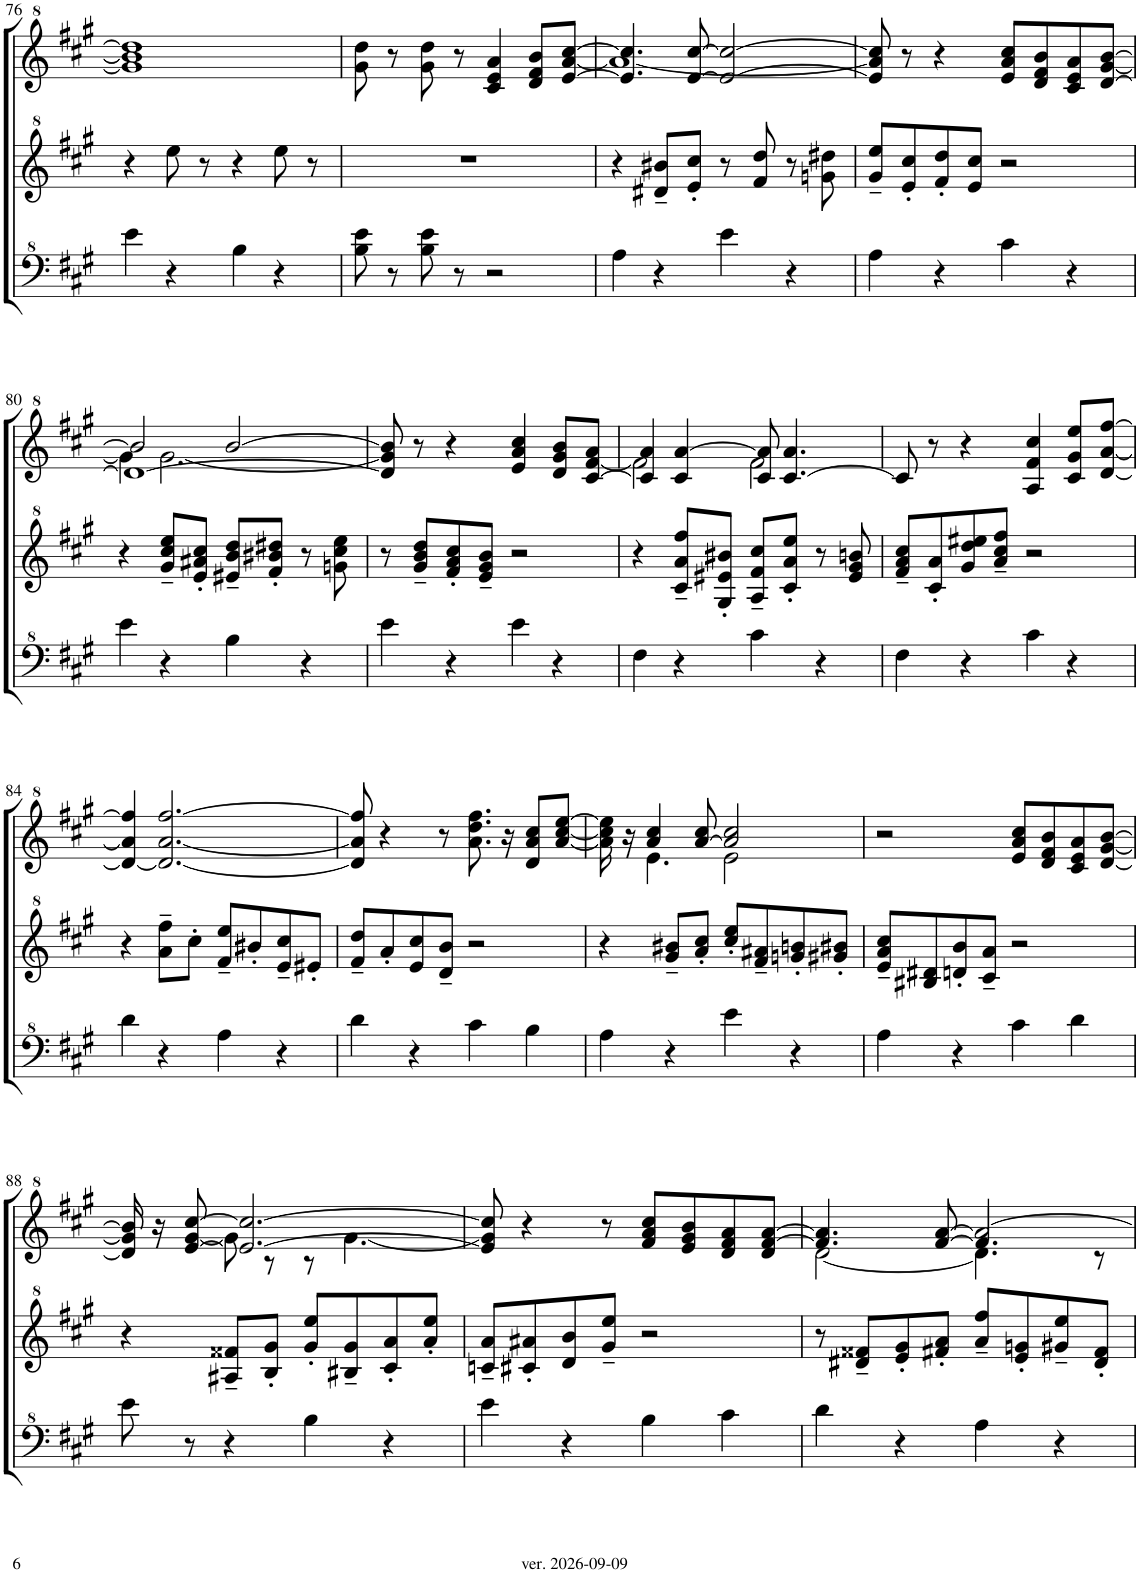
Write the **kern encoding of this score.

**kern	**kern	**kern
*part3	*part2	*part1
*staff3	*staff2	*staff1
*I"パンフルート	*I"パンフルート	*I"パンフルート
!!LO:PB:g=z
*clefF^4	*clefG^2	*clefG^2
*k[f#c#g#]	*k[f#c#g#]	*k[f#c#g#]
*M2/2	*M2/2	*M2/2
*met(c|)	*met(c|)	*met(c|)
=76	=76	=76
4ee\	4r	1gg#] 1bb] 1ddd]
4r	8eee\	.
.	8r	.
4b\	4r	.
4r	8eee\	.
.	8r	.
=77	=77	=77
8b\ 8ee\	1r	8gg#\ 8ddd\
8r	.	8r
8b\ 8ee\	.	8gg#\ 8ddd\
8r	.	8r
2r	.	4cc#/ 4ee/ 4aa/
.	.	8dd/ 8ff#/ 8bb/L
.	.	[8ee/ [8aa/ [8ccc#/J
=78	=78	=78
*	*	*^
4a\	4r	4.ee/] 4.ccc#/]	1aa_
4r	8dd#X/~ 8bb#X/~L	.	.
.	8ee/' 8ccc#/'J	[8ee/ [8ccc#/	.
4ee\	8r	2ee/_ 2ccc#/_	.
.	8ff#/ 8ddd/	.	.
4r	8r	.	.
.	8ggn\ 8ddd#X\	.	.
*	*	*v	*v
=79	=79	=79
4a\	8gg#/~ 8eee/~L	8ee/] 8aa/] 8ccc#/]
.	8ee/' 8ccc#/'	8r
4r	8ff#/' 8ddd/'	4r
.	8ee/ 8ccc#/J	.
4cc#\	2r	8ee/ 8aa/ 8ccc#/L
.	.	8dd/ 8ff#/ 8bb/
4r	.	8cc#/ 8ee/ 8aa/
.	.	[8dd/ [8gg#/ [8bb/J
!!LO:LB:g=z
=80	=80	=80
*	*	*^
*	*	*	*^
4ee\	4r	1dd_	4gg#\]	2bb/]
4r	8gg#/~ 8ccc#/~ 8eee/~L	.	[2.gg#\	.
.	8ee/' 8aa#X/' 8ccc#/'J	.	.	.
4b\	8ee#X/~ 8bb/~ 8ddd/~L	.	.	[2bb/
.	8ff#/' 8bb#X/' 8ddd#X/'J	.	.	.
4r	8r	.	.	.
.	8ggn\ 8ccc#\ 8eee\	.	.	.
*	*	*v	*v	*v
=81	=81	=81
4ee\	8r	8dd/] 8gg#/] 8bb/]
.	8gg#/~ 8bb/~ 8ddd/~L	8r
4r	8ff#/' 8aa/' 8ccc#/'	4r
.	8ee/~ 8gg#/~ 8bb/~J	.
4ee\	2r	4ee/ 4aa/ 4ccc#/
4r	.	8dd/ 8gg#/ 8bb/L
.	.	[8cc#/ [8ff#/ 8aa/J
=82	=82	=82
*	*	*^
4f#\	4r	4cc#/] 4aa/	2ff#\]
4r	8cc#/~ 8aa/~ 8fff#/~L	4cc#/ [4aa/	.
.	8g#/' 8ee#X/' 8bb#X/'J	.	.
4cc#\	8a/~ 8ff#/~ 8ccc#/~L	8cc#/ 8aa/]	2ff#\
.	8cc#/' 8aa/' 8eee/'J	[4.cc#/ 4.aa/	.
4r	8r	.	.
.	8ee#/ 8gg#/ 8bbn/	.	.
*	*	*v	*v
=83	=83	=83
4f#\	8ff#/~ 8aa/~ 8ccc#/~L	8cc#/]
.	8cc#/' 8aa/'	8r
4r	8gg#/ 8ddd/ 8eee#X/	4r
.	8aa/~ 8ccc#/~ 8fff#/~J	.
4cc#\	2r	4a/ 4ff#/ 4ccc#/
4r	.	8cc#/ 8gg#/ 8eee/L
.	.	[8dd/ [8aa/ [8fff#/J
!!LO:LB:g=z
=84	=84	=84
4dd\	4r	4dd/_ 4aa/] 4fff#/]
4r	8aa\~ 8fff#\~L	2.dd/_ [2.aa/ [2.fff#/
.	8ccc#'\J	.
4a\	8ff#/~ 8eee/~L	.
.	8bb#X'/	.
4r	8ee/~ 8ccc#/~	.
.	8ee#X'/J	.
=85	=85	=85
4dd\	8ff#/~ 8ddd/~L	8dd/] 8aa/] 8fff#/]
.	8aa'/	4r
4r	8ee/ 8ccc#/	.
.	8dd/~ 8bb/~J	8r
4cc#\	2r	8.aa\ 8.ddd\ 8.fff#\
.	.	16r
4b\	.	8dd/ 8aa/ 8ccc#/L
.	.	[8aa/ [8ccc#/ [8eee/J
=86	=86	=86
*	*	*^
4a\	4r	16aa\] 16ccc#\] 16eee\]	8ryy
.	.	16r	.
.	.	4aa/ 4ccc#/	4.ee\
4r	8gg#/~ 8bb#X/~L	.	.
.	8aa/' 8ccc#/'J	[8aa/ 8ccc#/	.
4ee\	8ccc#/' 8eee/'L	2aa/] 2ccc#/	2ee\
.	8ff#/~ 8aa#X/~	.	.
4r	8ggn/' 8bbn/'	.	.
.	8gg#X/' 8bb#X/'J	.	.
*	*	*v	*v
=87	=87	=87
4a\	8ee/~ 8aa/~ 8ccc#/~L	2r
.	8b#X/ 8dd#X/	.
4r	8ddn/' 8bb/'	.
.	8cc#/~ 8aa/~J	.
4cc#\	2r	8ee/ 8aa/ 8ccc#/L
.	.	8dd/ 8ff#/ 8bb/
4dd\	.	8cc#/ 8ee/ 8aa/
.	.	[8dd/ [8gg#/ [8bb/J
!!LO:LB:g=z
=88	=88	=88
*	*	*^
8ee\	4r	16dd/] 16gg#/] 16bb/]	4ryy
.	.	16r	.
8r	.	[8ee/ [8gg#/ [8ccc#/	.
4r	8a#X/~ 8ff##X/~L	2.ee/_ 2.ccc#/_	8gg#\]
.	8b/' 8gg#/'J	.	8r
4b\	8gg#/' 8eee/'L	.	8r
.	8b#X/~ 8gg#/~	.	[4.gg#\
4r	8cc#/' 8aa/'	.	.
.	8aa/' 8eee/'J	.	.
*	*	*v	*v
=89	=89	=89
4ee\	8ccn/~ 8aa/~L	8ee/] 8gg#/] 8ccc#/]
.	8cc#X/' 8aa#X/'	4r
4r	8dd/ 8bb/	.
.	8gg#/~ 8eee/~J	8r
4b\	2r	8ff#/ 8aa/ 8ccc#/L
.	.	8ee/ 8gg#/ 8bb/
4cc#\	.	8dd/ 8ff#/ 8aa/
.	.	8dd/ [8ff#/ [8aa/J
=90	=90	=90
*	*	*^
*	*	*	*^
4dd\	8r	4.ff#/] 4.aa/]	[2dd\	2ryy
.	8dd#X/~ 8ff##X/~L	.	.	.
4r	8ee/' 8gg#/'	.	.	.
.	8ff#X/' 8aa/'J	[8ff#/ [8aa/	.	.
4a\	8aa/~ 8fff#/~L	2aa/_	4.dd\]	4.ff#/]
.	8ee/' 8ggn/'	.	.	.
4r	8gg#X/~ 8eee/~	.	.	.
.	8dd#/' 8ff#/'J	.	8ryy	8r
*	*	*v	*v	*v
=	=	=
*-	*-	*-
